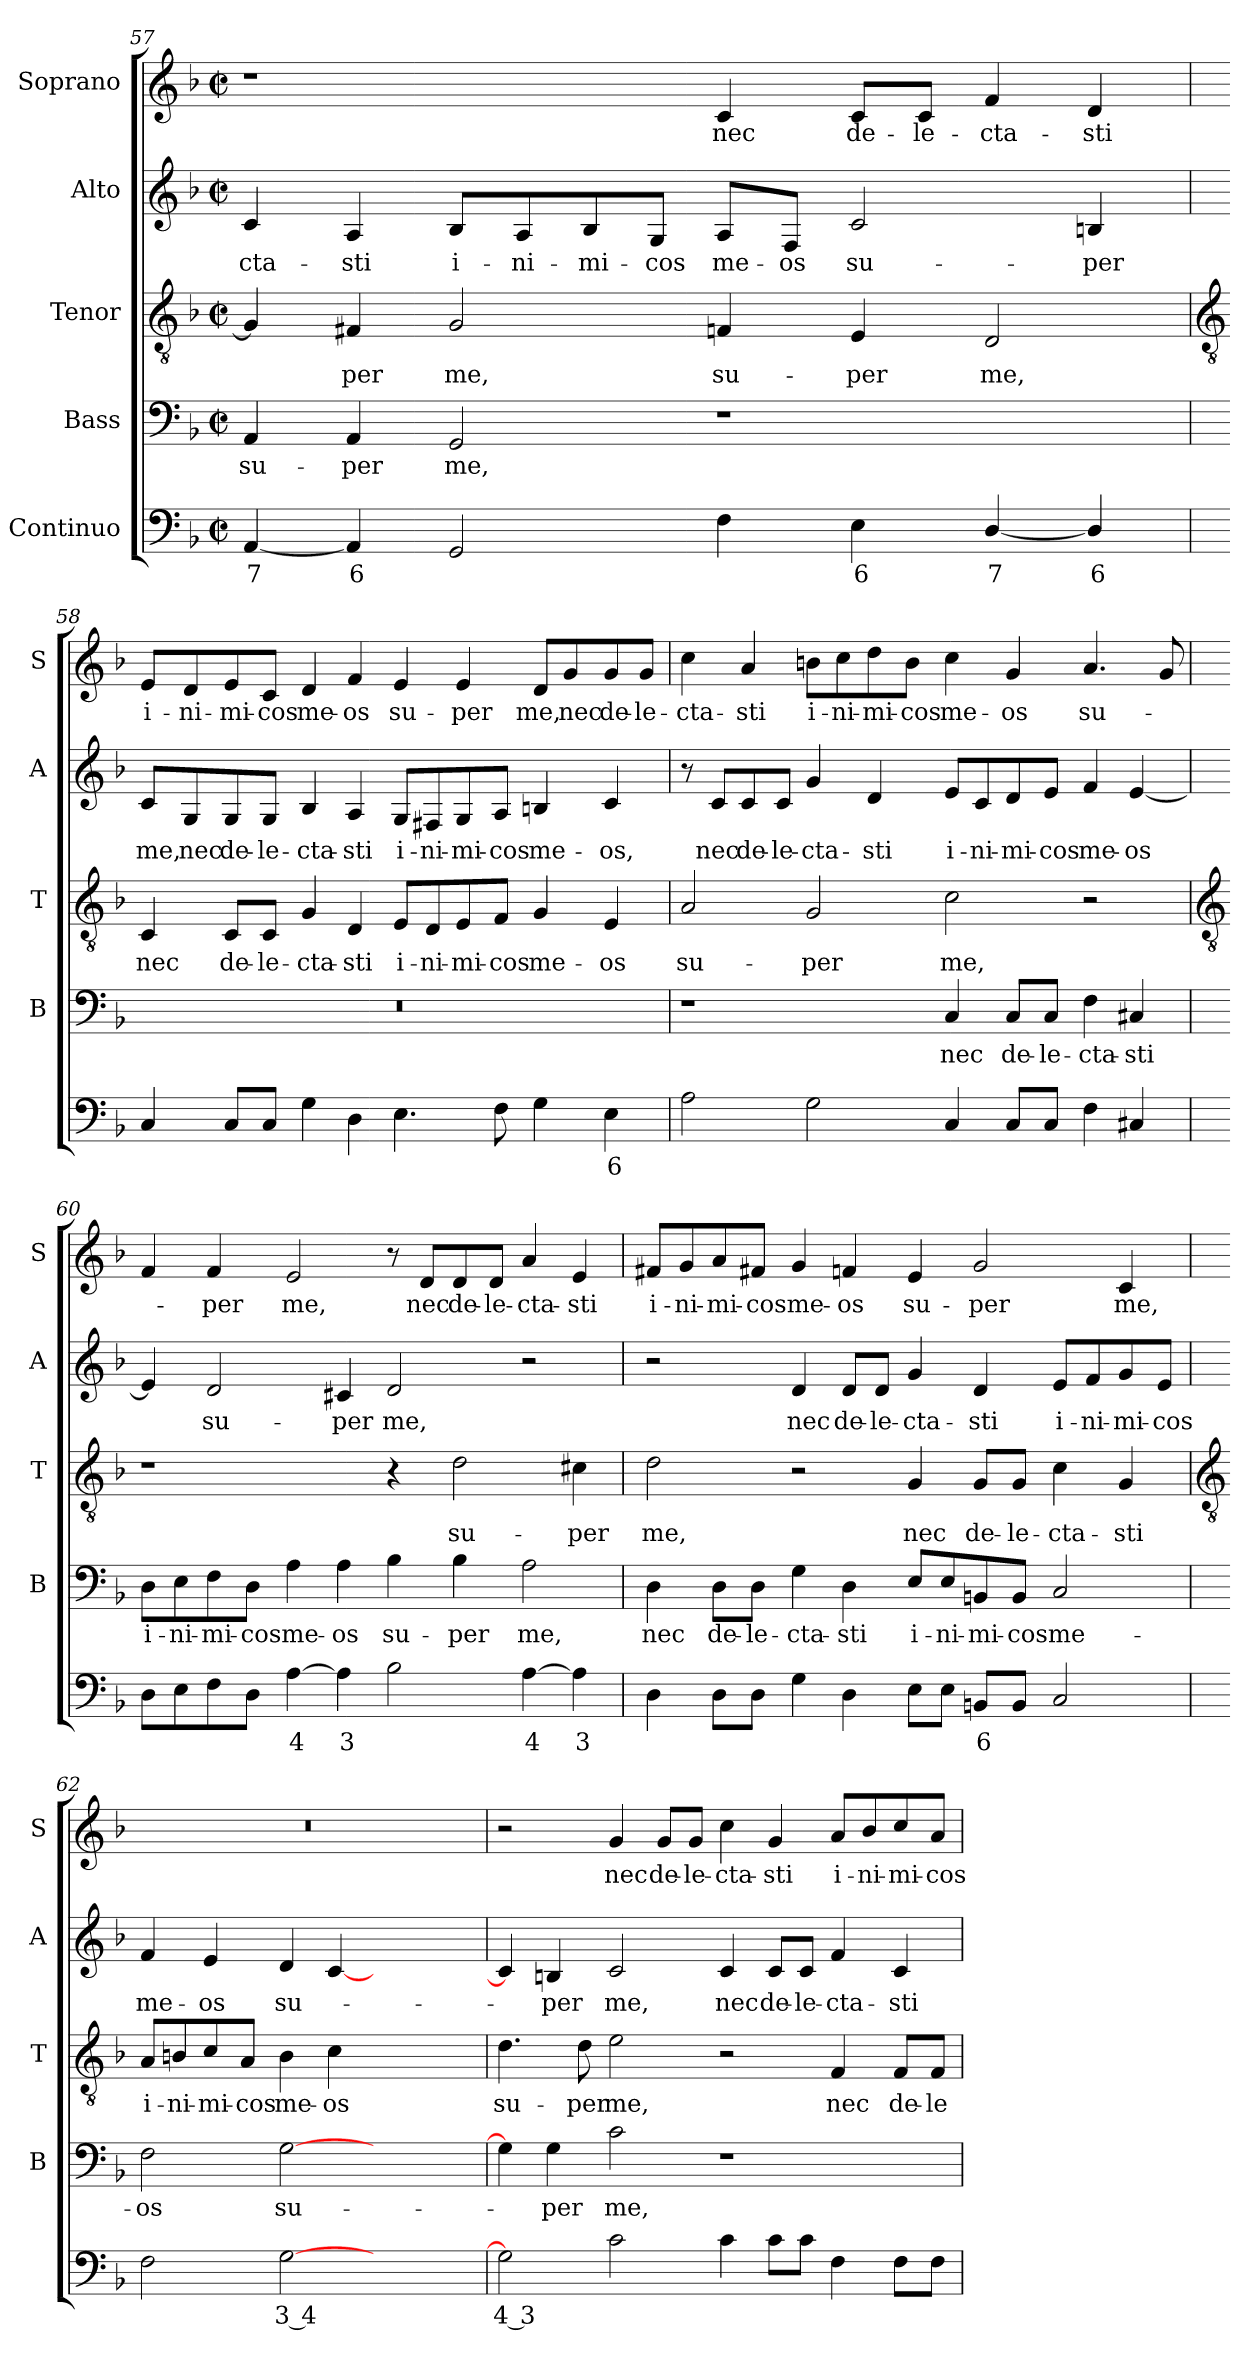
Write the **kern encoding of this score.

**kern	**text	**kern	**text	**kern	**text	**kern	**text	**kern	**text
*part5	*part5	*part4	*part4	*part3	*part3	*part2	*part2	*part1	*part1
*staff5	*staff5	*staff4	*staff4	*staff3	*staff3	*staff2	*staff2	*staff1	*staff1
*I"Continuo	*	*I"Bass	*	*I"Tenor	*	*I"Alto	*	*I"Soprano	*
*	*	*I'B	*	*I'T	*	*I'A	*	*I'S	*
*clefF4	*	*clefF4	*	*clefGv2	*	*clefG2	*	*clefG2	*
*k[b-]	*	*k[b-]	*	*k[b-]	*	*k[b-]	*	*k[b-]	*
*F:	*	*F:	*	*F:	*	*F:	*	*F:	*
*M4/2	*	*M4/2	*	*M4/2	*	*M4/2	*	*M4/2	*
*met(c|)	*	*met(c|)	*	*met(c|)	*	*met(c|)	*	*met(c|)	*
=57	=57	=57	=57	=57	=57	=57	=57	=57	=57
!	!LO:LY:b	!	!LO:LY:b	!	!	!	!LO:LY:b	!	!
[4AA	7	4AA	su-	4G]	.	4c	-cta-	1r	.
!	!LO:LY:b	!	!LO:LY:b	!	!LO:LY:b	!	!LO:LY:b	!	!
4AA]	6	4AA	-per	4F#X	per	4A	-sti	.	.
!	!	!	!LO:LY:b	!	!LO:LY:b	!	!LO:LY:b	!	!
2GG	.	2GG	me,	2G	me,	8B-/L	i-	.	.
!	!	!	!	!	!	!	!LO:LY:b	!	!
.	.	.	.	.	.	8A/	-ni-	.	.
!	!	!	!	!	!	!	!LO:LY:b	!	!
.	.	.	.	.	.	8B-/	-mi-	.	.
!	!	!	!	!	!	!	!LO:LY:b	!	!
.	.	.	.	.	.	8G/J	-cos	.	.
!	!	!	!	!	!LO:LY:b	!	!LO:LY:b	!	!LO:LY:b
4F	.	1r	.	4Fn	su-	8A/L	me-	4c	nec
!	!	!	!	!	!	!	!LO:LY:b	!	!
.	.	.	.	.	.	8F/J	-os	.	.
!	!LO:LY:b	!	!	!	!LO:LY:b	!	!LO:LY:b	!	!LO:LY:b
4E	6	.	.	4E	-per	2c	su-	8c/L	de-
!	!	!	!	!	!	!	!	!	!LO:LY:b
.	.	.	.	.	.	.	.	8c/J	-le-
!	!LO:LY:b	!	!	!	!LO:LY:b	!	!	!	!LO:LY:b
[4D/	7	.	.	2D	me,	.	.	4f	-cta-
!	!LO:LY:b	!	!	!	!	!	!LO:LY:b	!	!LO:LY:b
4D/]	6	.	.	.	.	4Bn	-per	4d	-sti
!!LO:LB:g=z
=58	=58	=58	=58	=58	=58	=58	=58	=58	=58
*	*	*	*	*clefGv2	*	*	*	*	*
!	!	!	!	!	!LO:LY:b	!	!LO:LY:b	!	!LO:LY:b
4C	.	0r	.	4C	nec	8c/L	me,	8e/L	i-
!	!	!	!	!	!	!	!LO:LY:b	!	!LO:LY:b
.	.	.	.	.	.	8G/	nec	8d/	-ni-
!	!	!	!	!	!LO:LY:b	!	!LO:LY:b	!	!LO:LY:b
8CL	.	.	.	8C/L	de-	8G/	de-	8e/	-mi-
!	!	!	!	!	!LO:LY:b	!	!LO:LY:b	!	!LO:LY:b
8CJ	.	.	.	8C/J	-le-	8G/J	-le-	8c/J	-cos
!	!	!	!	!	!LO:LY:b	!	!LO:LY:b	!	!LO:LY:b
4G	.	.	.	4G	-cta-	4B-	-cta-	4d	me-
!	!	!	!	!	!LO:LY:b	!	!LO:LY:b	!	!LO:LY:b
4D	.	.	.	4D	-sti	4A	-sti	4f	-os
!	!	!	!	!	!LO:LY:b	!	!LO:LY:b	!	!LO:LY:b
4.E	.	.	.	8E/L	i-	8G/L	i-	4e	su-
!	!	!	!	!	!LO:LY:b	!	!LO:LY:b	!	!
.	.	.	.	8D/	-ni-	8F#X/	-ni-	.	.
!	!	!	!	!	!LO:LY:b	!	!LO:LY:b	!	!LO:LY:b
.	.	.	.	8E/	-mi-	8G/	-mi-	4e	-per
!	!	!	!	!	!LO:LY:b	!	!LO:LY:b	!	!
8F	.	.	.	8F/J	-cos	8A/J	-cos	.	.
!	!	!	!	!	!LO:LY:b	!	!LO:LY:b	!	!LO:LY:b
4G	.	.	.	4G	me-	4Bn	me-	8d/L	me,
!	!	!	!	!	!	!	!	!	!LO:LY:b
.	.	.	.	.	.	.	.	8g/	nec
!	!LO:LY:b	!	!	!	!LO:LY:b	!	!LO:LY:b	!	!LO:LY:b
4E	6	.	.	4E	-os	4c	-os,	8g/	de-
!	!	!	!	!	!	!	!	!	!LO:LY:b
.	.	.	.	.	.	.	.	8g/J	-le-
=59	=59	=59	=59	=59	=59	=59	=59	=59	=59
!	!	!	!	!	!LO:LY:b	!	!	!	!LO:LY:b
2A	.	1r	.	2A	su-	8r	.	4cc	-cta-
!	!	!	!	!	!	!	!LO:LY:b	!	!
.	.	.	.	.	.	8c/L	nec	.	.
!	!	!	!	!	!	!	!LO:LY:b	!	!LO:LY:b
.	.	.	.	.	.	8c/	de-	4a	-sti
!	!	!	!	!	!	!	!LO:LY:b	!	!
.	.	.	.	.	.	8c/J	-le-	.	.
!	!	!	!	!	!LO:LY:b	!	!LO:LY:b	!	!LO:LY:b
2G	.	.	.	2G	-per	4g	-cta-	8bn\L	i-
!	!	!	!	!	!	!	!	!	!LO:LY:b
.	.	.	.	.	.	.	.	8cc\	-ni-
!	!	!	!	!	!	!	!LO:LY:b	!	!LO:LY:b
.	.	.	.	.	.	4d	-sti	8dd\	-mi-
!	!	!	!	!	!	!	!	!	!LO:LY:b
.	.	.	.	.	.	.	.	8b\J	-cos
!	!	!	!LO:LY:b	!	!LO:LY:b	!	!LO:LY:b	!	!LO:LY:b
4C	.	4C	nec	2c	me,	8e/L	i-	4cc	me-
!	!	!	!	!	!	!	!LO:LY:b	!	!
.	.	.	.	.	.	8c/	-ni-	.	.
!	!	!	!LO:LY:b	!	!	!	!LO:LY:b	!	!LO:LY:b
8CL	.	8C/L	de-	.	.	8d/	-mi-	4g	-os
!	!	!	!LO:LY:b	!	!	!	!LO:LY:b	!	!
8CJ	.	8C/J	-le-	.	.	8e/J	-cos	.	.
!	!	!	!LO:LY:b	!	!	!	!LO:LY:b	!	!LO:LY:b
4F	.	4F	-cta-	2r	.	4f	me-	4.a	su-
!	!	!	!LO:LY:b	!	!	!	!LO:LY:b	!	!
4C#X	.	4C#X	-sti	.	.	[4e	-os	.	.
.	.	.	.	.	.	.	.	8g	.
!!LO:LB:g=z
=60	=60	=60	=60	=60	=60	=60	=60	=60	=60
*	*	*	*	*clefGv2	*	*	*	*	*
!	!	!	!LO:LY:b	!	!	!	!	!	!
8DL	.	8D\L	i-	1r	.	4e]	.	4f	.
!	!	!	!LO:LY:b	!	!	!	!	!	!
8E	.	8E\	-ni-	.	.	.	.	.	.
!	!	!	!LO:LY:b	!	!	!	!LO:LY:b	!	!LO:LY:b
8F	.	8F\	-mi-	.	.	2d	su-	4f	per
!	!	!	!LO:LY:b	!	!	!	!	!	!
8DJ	.	8D\J	-cos	.	.	.	.	.	.
!	!LO:LY:b	!	!LO:LY:b	!	!	!	!	!	!LO:LY:b
[4A	4	4A	me-	.	.	.	.	2e	me,
!	!LO:LY:b	!	!LO:LY:b	!	!	!	!LO:LY:b	!	!
4A]	3	4A	-os	.	.	4c#X	-per	.	.
!	!	!	!LO:LY:b	!	!	!	!LO:LY:b	!	!
2B-	.	4B-	su-	4r	.	2d	me,	8r	.
!	!	!	!	!	!	!	!	!	!LO:LY:b
.	.	.	.	.	.	.	.	8d/L	nec
!	!	!	!LO:LY:b	!	!LO:LY:b	!	!	!	!LO:LY:b
.	.	4B-	-per	2d	su-	.	.	8d/	de-
!	!	!	!	!	!	!	!	!	!LO:LY:b
.	.	.	.	.	.	.	.	8d/J	-le-
!	!LO:LY:b	!	!LO:LY:b	!	!	!	!	!	!LO:LY:b
[4A	4	2A	me,	.	.	2r	.	4a	-cta-
!	!LO:LY:b	!	!	!	!LO:LY:b	!	!	!	!LO:LY:b
4A]	3	.	.	4c#X	-per	.	.	4e	-sti
=61	=61	=61	=61	=61	=61	=61	=61	=61	=61
!	!	!	!LO:LY:b	!	!LO:LY:b	!	!	!	!LO:LY:b
4D	.	4D	nec	2d	me,	2r	.	8f#X/L	i-
!	!	!	!	!	!	!	!	!	!LO:LY:b
.	.	.	.	.	.	.	.	8g/	-ni-
!	!	!	!LO:LY:b	!	!	!	!	!	!LO:LY:b
8DL	.	8D\L	de-	.	.	.	.	8a/	-mi-
!	!	!	!LO:LY:b	!	!	!	!	!	!LO:LY:b
8DJ	.	8D\J	-le-	.	.	.	.	8f#X/J	-cos
!	!	!	!LO:LY:b	!	!	!	!LO:LY:b	!	!LO:LY:b
4G	.	4G	-cta-	2r	.	4d	nec	4g	me-
!	!	!	!LO:LY:b	!	!	!	!LO:LY:b	!	!LO:LY:b
4D	.	4D	-sti	.	.	8d/L	de-	4fn	-os
!	!	!	!	!	!	!	!LO:LY:b	!	!
.	.	.	.	.	.	8d/J	-le-	.	.
!	!	!	!LO:LY:b	!	!LO:LY:b	!	!LO:LY:b	!	!LO:LY:b
8EL	.	8E/L	i-	4G	nec	4g	-cta-	4e	su-
!	!	!	!LO:LY:b	!	!	!	!	!	!
8EJ	.	8E/	-ni-	.	.	.	.	.	.
!	!LO:LY:b	!	!LO:LY:b	!	!LO:LY:b	!	!LO:LY:b	!	!LO:LY:b
8BBnL	6	8BBn/	-mi-	8G/L	de-	4d	-sti	2g	-per
!	!	!	!LO:LY:b	!	!LO:LY:b	!	!	!	!
8BBJ	.	8BB/J	-cos	8G/J	-le-	.	.	.	.
!	!	!	!LO:LY:b	!	!LO:LY:b	!	!LO:LY:b	!	!
2C	.	2C	me-	4c	-cta-	8e/L	i-	.	.
!	!	!	!	!	!	!	!LO:LY:b	!	!
.	.	.	.	.	.	8f/	-ni-	.	.
!	!	!	!	!	!LO:LY:b	!	!LO:LY:b	!	!LO:LY:b
.	.	.	.	4G	-sti	8g/	-mi-	4c	me,
!	!	!	!	!	!	!	!LO:LY:b	!	!
.	.	.	.	.	.	8e/J	-cos	.	.
!!LO:LB:g=z
=62	=62	=62	=62	=62	=62	=62	=62	=62	=62
*	*	*	*	*clefGv2	*	*	*	*	*
!	!	!	!LO:LY:b	!	!LO:LY:b	!	!LO:LY:b	!	!
2F	.	2F	-os	8A/L	i-	4f	me-	0r	.
!	!	!	!	!	!LO:LY:b	!	!	!	!
.	.	.	.	8Bn/	-ni-	.	.	.	.
!	!	!	!	!	!LO:LY:b	!	!LO:LY:b	!	!
.	.	.	.	8c/	-mi-	4e	-os	.	.
!	!	!	!	!	!LO:LY:b	!	!	!	!
.	.	.	.	8A/J	-cos	.	.	.	.
!	!LO:LY:b	!	!LO:LY:b	!	!LO:LY:b	!	!LO:LY:b	!	!
[2G	3 4	[2G	su-	4B	me-	4d	su-	.	.
!	!	!	!	!	!LO:LY:b	!	!	!	!
.	.	.	.	4c	-os	[4c	.	.	.
1ryy	.	1ryy	.	1ryy	.	1ryy	.	.	.
=63	=63	=63	=63	=63	=63	=63	=63	=63	=63
!	!LO:LY:b	!	!	!	!LO:LY:b	!	!	!	!
2G]	4 3	4G]	.	4.d	su-	4c]	.	2r	.
!	!	!	!LO:LY:b	!	!	!	!LO:LY:b	!	!
.	.	4G	per	.	.	4Bn	per	.	.
!	!	!	!	!	!LO:LY:b	!	!	!	!
.	.	.	.	8d	-per	.	.	.	.
!	!	!	!LO:LY:b	!	!LO:LY:b	!	!LO:LY:b	!	!LO:LY:b
2c	.	2c	me,	2e	me,	2c	me,	4g	nec
!	!	!	!	!	!	!	!	!	!LO:LY:b
.	.	.	.	.	.	.	.	8g/L	de-
!	!	!	!	!	!	!	!	!	!LO:LY:b
.	.	.	.	.	.	.	.	8g/J	-le-
!	!	!	!	!	!	!	!LO:LY:b	!	!LO:LY:b
4c	.	1r	.	2r	.	4c	nec	4cc	-cta-
!	!	!	!	!	!	!	!LO:LY:b	!	!LO:LY:b
8cL	.	.	.	.	.	8c/L	de-	4g	-sti
!	!	!	!	!	!	!	!LO:LY:b	!	!
8cJ	.	.	.	.	.	8c/J	-le-	.	.
!	!	!	!	!	!LO:LY:b	!	!LO:LY:b	!	!LO:LY:b
4F	.	.	.	4F	nec	4f	-cta-	8a/L	i-
!	!	!	!	!	!	!	!	!	!LO:LY:b
.	.	.	.	.	.	.	.	8b-/	-ni-
!	!	!	!	!	!LO:LY:b	!	!LO:LY:b	!	!LO:LY:b
8FL	.	.	.	8F/L	de-	4c	-sti	8cc/	-mi-
!	!	!	!	!	!LO:LY:b	!	!	!	!LO:LY:b
8FJ	.	.	.	8F/J	-le-	.	.	8a/J	-cos
=	=	=	=	=	=	=	=	=	=
*-	*-	*-	*-	*-	*-	*-	*-	*-	*-
